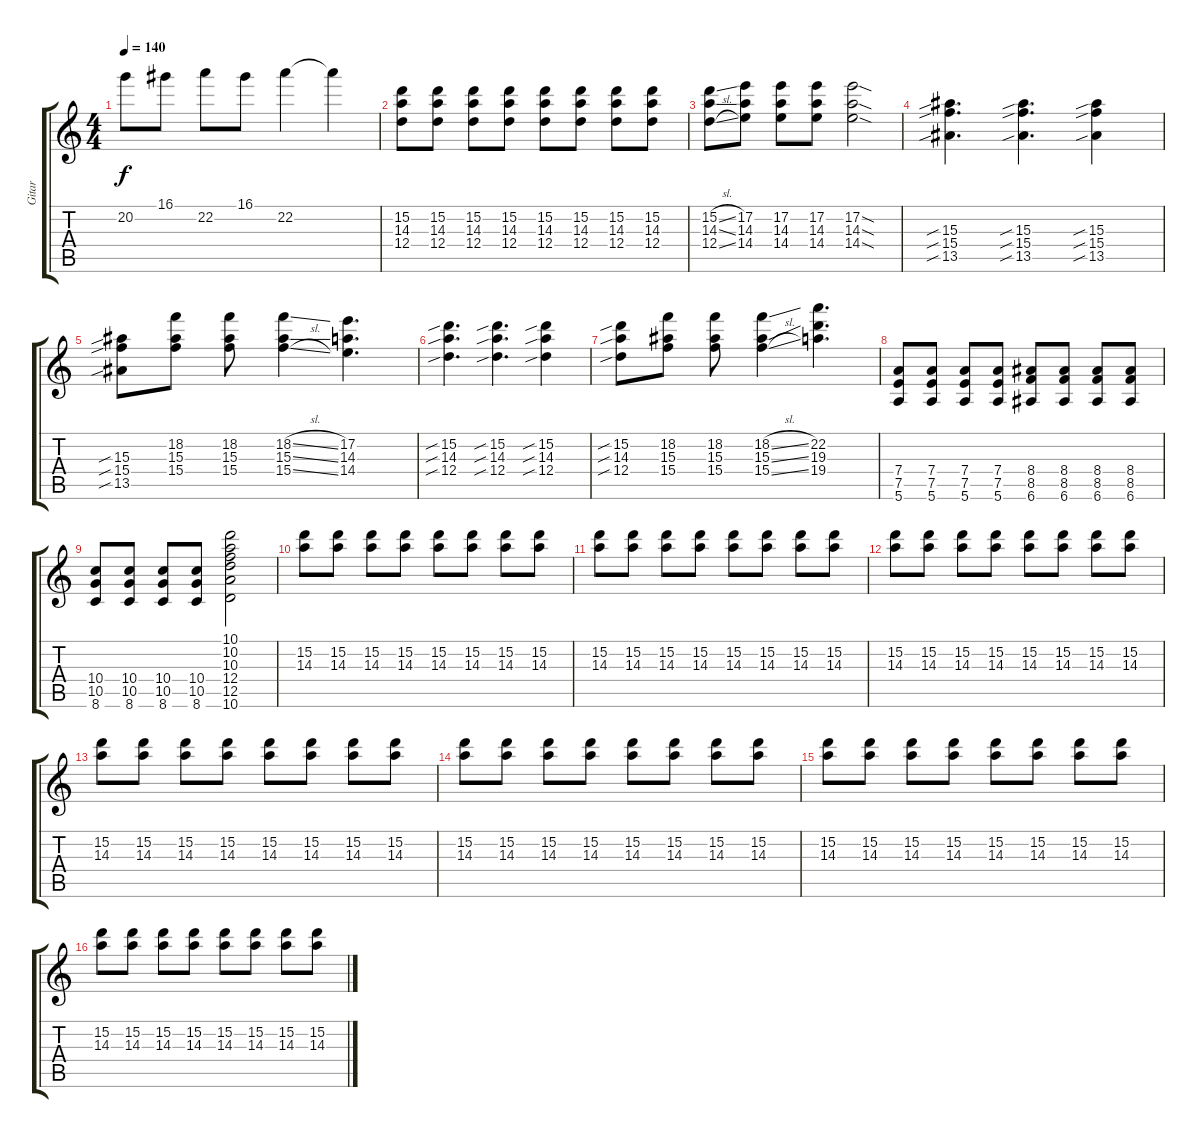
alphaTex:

\track ("Gitar" "Gitar") {instrument acousticguitarsteel}
\staff {score tabs}
\tuning (E4 B3 G3 D3 A2 E2) {hide}
\ts (4 4)
\tempo 140
\clef g2
\ks c
20.2{t}.8{dy f} 16.1.8 22.2.8 16.1.8 22.2.4 22.2{t}.4 |
(15.2 14.3 12.4).8 (15.2 14.3 12.4).8 (15.2 14.3 12.4).8 (15.2 14.3 12.4).8 (15.2 14.3 12.4).8 (15.2 14.3 12.4).8 (15.2 14.3 12.4).8 (15.2 14.3 12.4).8 |
(15.2{sl} 14.3{sl} 12.4{sl}).8 (17.2 14.3 14.4).8 (17.2 14.3 14.4).8 (17.2 14.3 14.4).8 (17.2{sod} 14.3{sod} 14.4{sod}).2 |
(15.3{sib} 15.4{sib} 13.5{sib}).4{d} (15.3{sib} 15.4{sib} 13.5{sib}).4{d} (15.3{sib} 15.4{sib} 13.5{sib}).4 |
(15.3{sib} 15.4{sib} 13.5{sib}).8 (18.2 15.3 15.4).8 (18.2 15.3 15.4).8 (18.2{sl} 15.3{sl} 15.4{sl}).4 (17.2 14.3 14.4).4{d} |
(15.2{sib} 14.3{sib} 12.4{sib}).4{d} (15.2{sib} 14.3{sib} 12.4{sib}).4{d} (15.2{sib} 14.3{sib} 12.4{sib}).4 |
(15.2{sib} 14.3{sib} 12.4{sib}).8 (18.2 15.3 15.4).8 (18.2 15.3 15.4).8 (18.2{sl} 15.3{sl} 15.4{sl}).4 (22.2 19.3 19.4).4{d} |
(7.4 7.5 5.6).8 (7.4 7.5 5.6).8 (7.4 7.5 5.6).8 (7.4 7.5 5.6).8 (8.4 8.5 6.6).8 (8.4 8.5 6.6).8 (8.4 8.5 6.6).8 (8.4 8.5 6.6).8 |
(10.4 10.5 8.6).8 (10.4 10.5 8.6).8 (10.4 10.5 8.6).8 (10.4 10.5 8.6).8 (10.1 10.2 10.3 12.4 12.5 10.6).2 |
(15.2 14.3).8{instrument distortionguitar} (15.2 14.3).8 (15.2 14.3).8 (15.2 14.3).8 (15.2 14.3).8 (15.2 14.3).8 (15.2 14.3).8 (15.2 14.3).8 |
(15.2 14.3).8 (15.2 14.3).8 (15.2 14.3).8 (15.2 14.3).8 (15.2 14.3).8 (15.2 14.3).8 (15.2 14.3).8 (15.2 14.3).8 |
(15.2 14.3).8 (15.2 14.3).8 (15.2 14.3).8 (15.2 14.3).8 (15.2 14.3).8 (15.2 14.3).8 (15.2 14.3).8 (15.2 14.3).8 |
(15.2 14.3).8 (15.2 14.3).8 (15.2 14.3).8 (15.2 14.3).8 (15.2 14.3).8 (15.2 14.3).8 (15.2 14.3).8 (15.2 14.3).8 |
(15.2 14.3).8{instrument distortionguitar} (15.2 14.3).8 (15.2 14.3).8 (15.2 14.3).8 (15.2 14.3).8 (15.2 14.3).8 (15.2 14.3).8 (15.2 14.3).8 |
(15.2 14.3).8 (15.2 14.3).8 (15.2 14.3).8 (15.2 14.3).8 (15.2 14.3).8 (15.2 14.3).8 (15.2 14.3).8 (15.2 14.3).8 |
(15.2 14.3).8 (15.2 14.3).8 (15.2 14.3).8 (15.2 14.3).8 (15.2 14.3).8 (15.2 14.3).8 (15.2 14.3).8 (15.2 14.3).8
